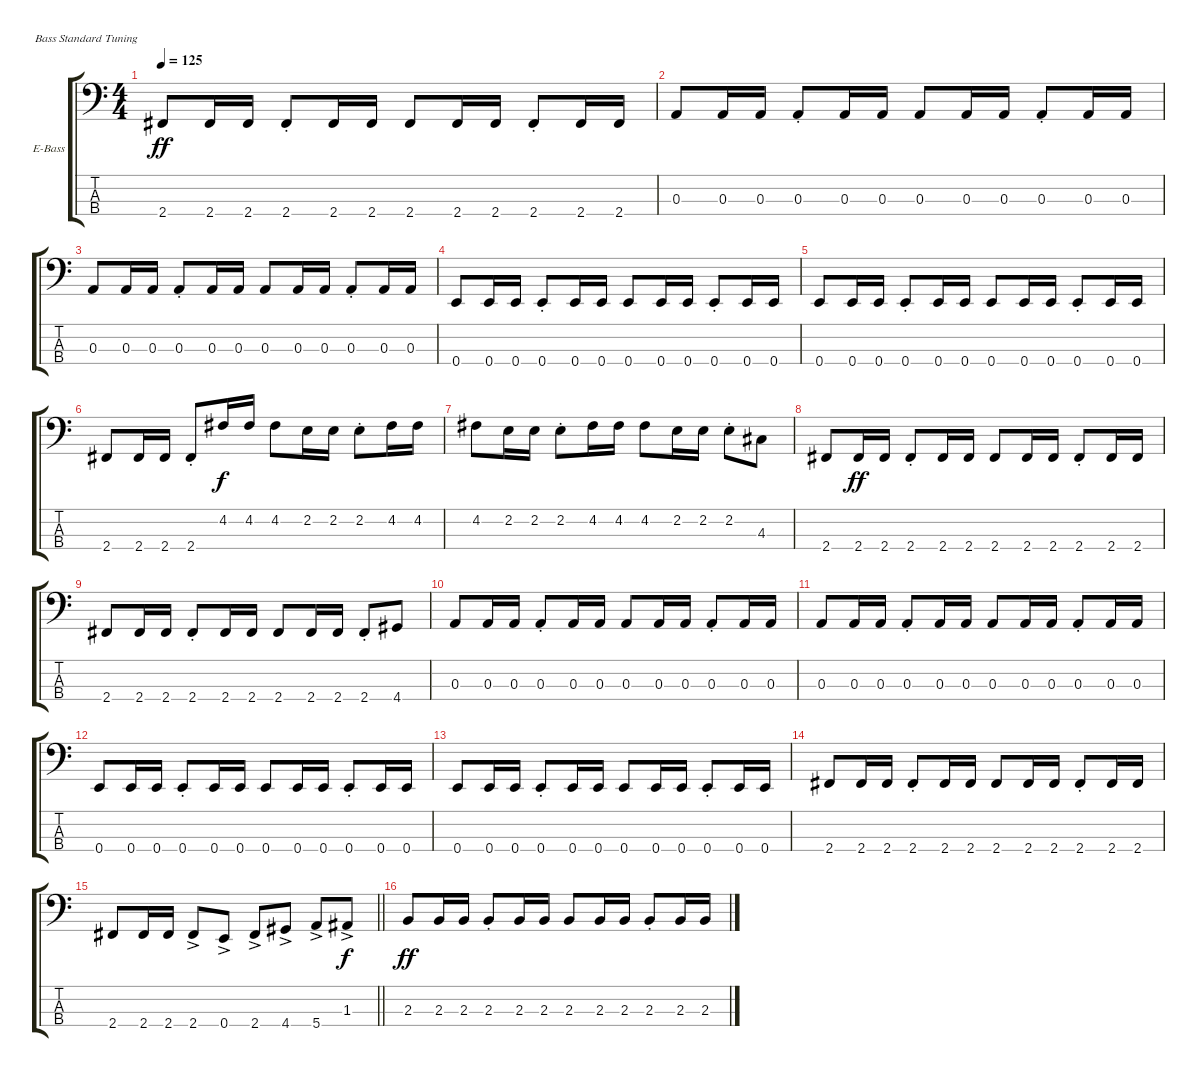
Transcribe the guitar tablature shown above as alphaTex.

\bracketExtendMode groupsimilarinstruments
\firstSystemTrackNameOrientation horizontal
\otherSystemsTrackNameOrientation horizontal
\track ("Басс Игорь Тихомиров" "E-Bass") {instrument electricbassfinger}
\staff {score tabs}
\tuning (G2 D2 A1 E1)
\ts (4 4)
\tempo 125
\clef f4
\ks c
2.4.8{dy ff} 2.4.16 2.4.16 2.4{st}.8 2.4.16 2.4.16 2.4.8 2.4.16 2.4.16 2.4{st}.8 2.4.16 2.4.16 |
0.3.8 0.3.16 0.3.16 0.3{st}.8 0.3.16 0.3.16 0.3.8 0.3.16 0.3.16 0.3{st}.8 0.3.16 0.3.16 |
0.3.8 0.3.16 0.3.16 0.3{st}.8 0.3.16 0.3.16 0.3.8 0.3.16 0.3.16 0.3{st}.8 0.3.16 0.3.16 |
0.4.8 0.4.16 0.4.16 0.4{st}.8 0.4.16 0.4.16 0.4.8 0.4.16 0.4.16 0.4{st}.8 0.4.16 0.4.16 |
0.4.8 0.4.16 0.4.16 0.4{st}.8 0.4.16 0.4.16 0.4.8 0.4.16 0.4.16 0.4{st}.8 0.4.16 0.4.16 |
2.4.8 2.4.16 2.4.16 2.4{st}.8 4.2.16{dy f} 4.2.16 4.2.8 2.2.16 2.2.16 2.2{st}.8 4.2.16 4.2.16 |
4.2.8 2.2.16 2.2.16 2.2{st}.8 4.2.16 4.2.16 4.2.8 2.2.16 2.2.16 2.2{st}.8 4.3.8 |
2.4.8 2.4.16{dy ff} 2.4.16 2.4{st}.8 2.4.16 2.4.16 2.4.8 2.4.16 2.4.16 2.4{st}.8 2.4.16 2.4.16 |
2.4.8 2.4.16 2.4.16 2.4{st}.8 2.4.16 2.4.16 2.4.8 2.4.16 2.4.16 2.4{st}.8 4.4.8 |
0.3.8 0.3.16 0.3.16 0.3{st}.8 0.3.16 0.3.16 0.3.8 0.3.16 0.3.16 0.3{st}.8 0.3.16 0.3.16 |
0.3.8 0.3.16 0.3.16 0.3{st}.8 0.3.16 0.3.16 0.3.8 0.3.16 0.3.16 0.3{st}.8 0.3.16 0.3.16 |
0.4.8 0.4.16 0.4.16 0.4{st}.8 0.4.16 0.4.16 0.4.8 0.4.16 0.4.16 0.4{st}.8 0.4.16 0.4.16 |
0.4.8 0.4.16 0.4.16 0.4{st}.8 0.4.16 0.4.16 0.4.8 0.4.16 0.4.16 0.4{st}.8 0.4.16 0.4.16 |
2.4.8 2.4.16 2.4.16 2.4{st}.8 2.4.16 2.4.16 2.4.8 2.4.16 2.4.16 2.4{st}.8 2.4.16 2.4.16 |
\barLineRight lightlight
2.4.8 2.4.16 2.4.16 2.4{ac}.8 0.4{ac}.8 2.4{ac}.8 4.4{ac}.8 5.4{ac}.8 1.3{ac}.8{dy f} |
2.3.8{dy ff} 2.3.16 2.3.16 2.3{st}.8 2.3.16 2.3.16 2.3.8 2.3.16 2.3.16 2.3{st}.8 2.3.16 2.3.16
